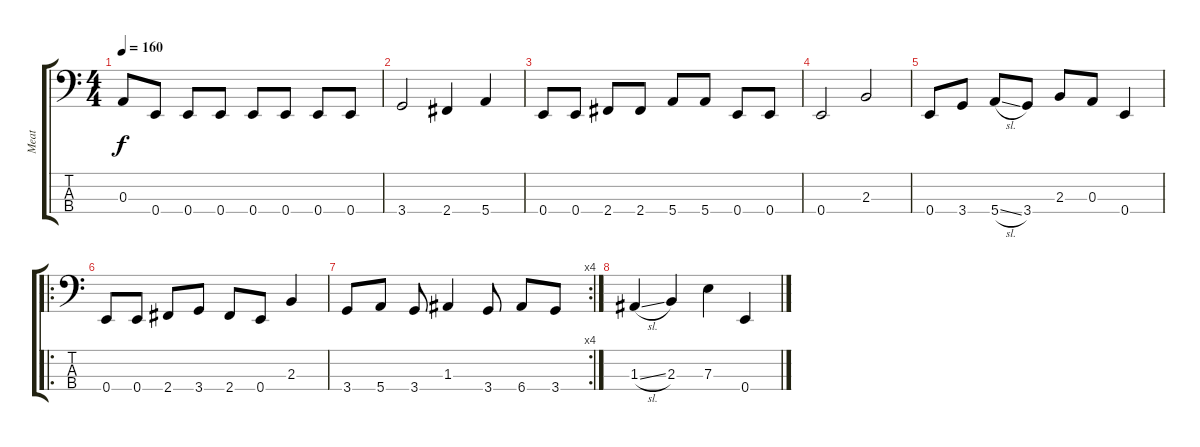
\track ("Meat" "Meat") {instrument electricbasspick}
\staff {score tabs}
\tuning (G2 D2 A1 E1) {hide}
\ts (4 4)
\tempo 160
\clef f4
\ks c
0.3.8{dy f} 0.4.8 0.4.8 0.4.8 0.4.8 0.4.8 0.4.8 0.4.8 |
3.4.2 2.4.4 5.4.4 |
0.4.8 0.4.8 2.4.8 2.4.8 5.4.8 5.4.8 0.4.8 0.4.8 |
0.4.2 2.3.2 |
0.4.8 3.4.8 5.4{sl}.8 3.4.8 2.3.8 0.3.8 0.4.4 |
\ro
0.4.8 0.4.8 2.4.8 3.4.8 2.4.8 0.4.8 2.3.4 |
\rc 4
3.4.8 5.4.8 3.4.8 1.3.4 3.4.8 6.4.8 3.4.8 |
1.3{sl}.4 2.3.4 7.3.4 0.4.4
